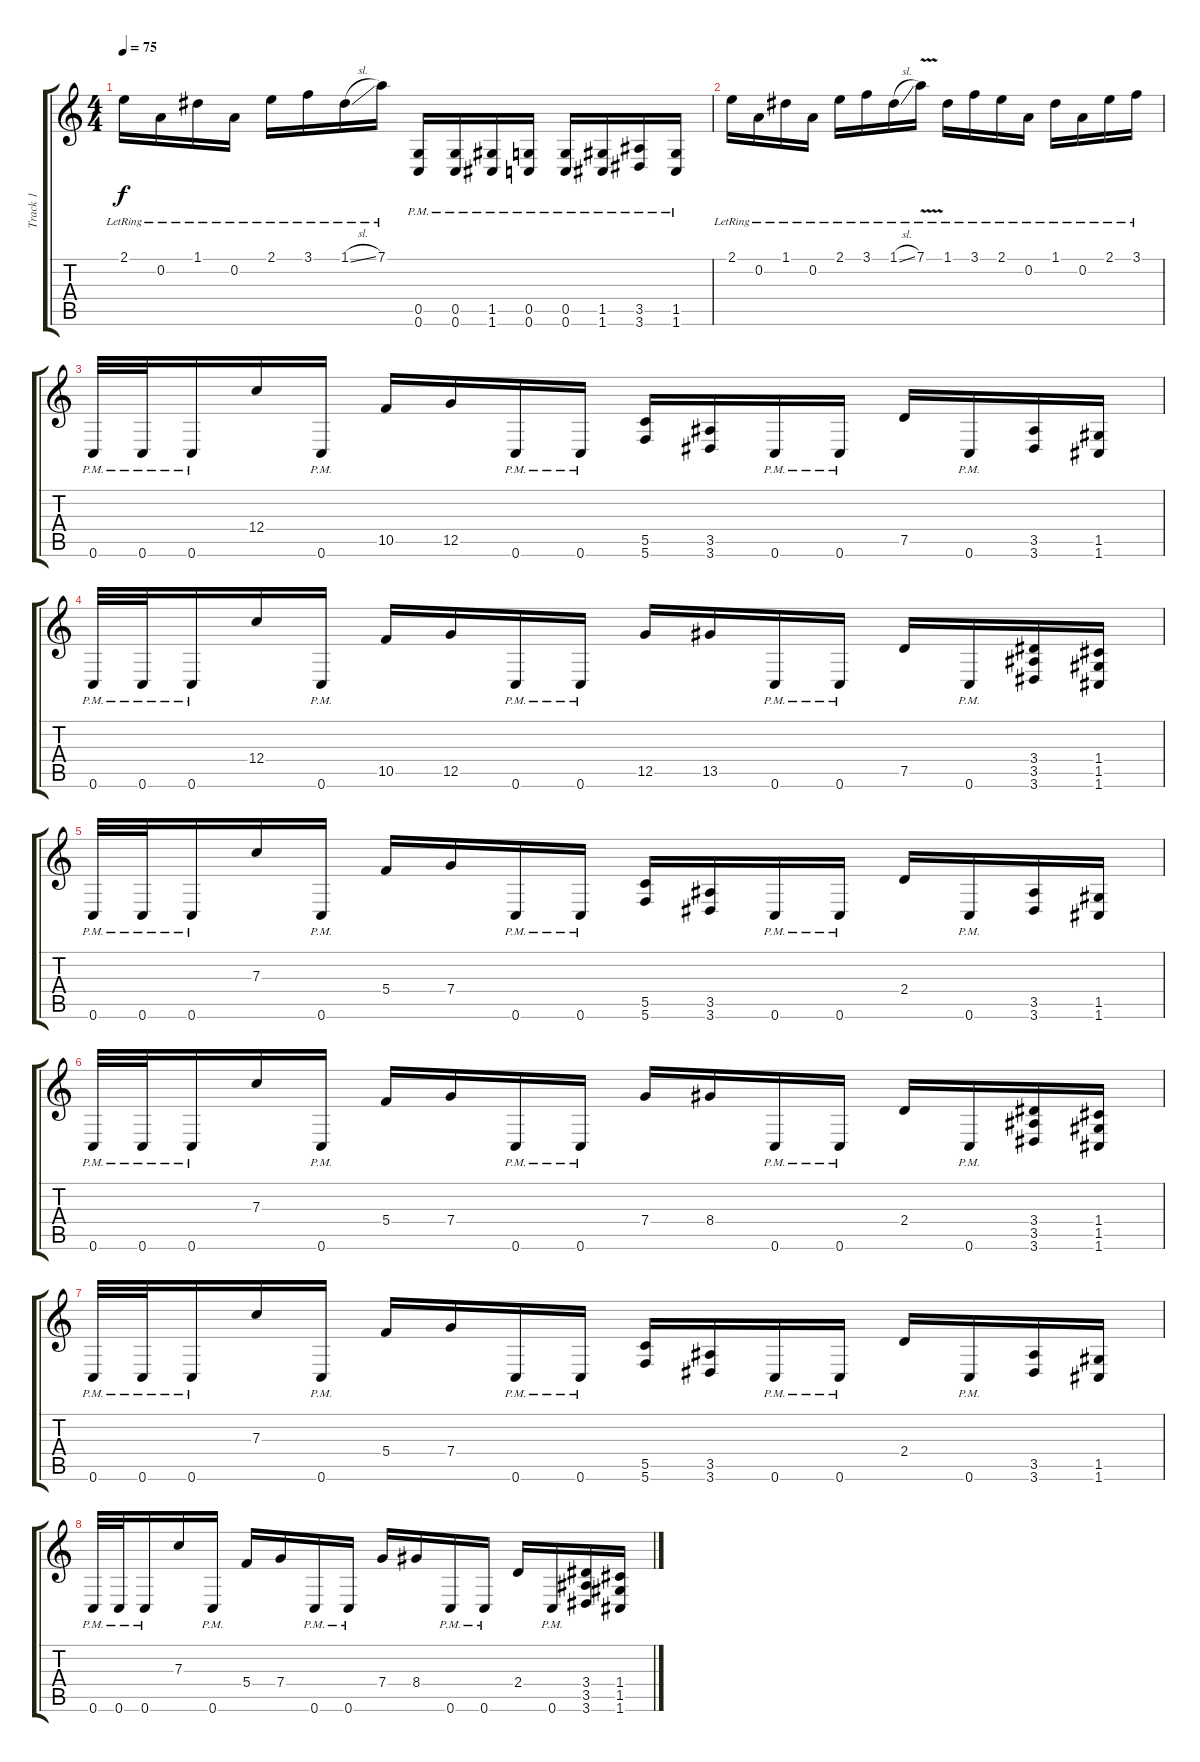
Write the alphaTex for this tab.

\track ("Track 1" "Track 1") {instrument distortionguitar}
\staff {score tabs}
\tuning (D4 A3 F3 C3 G2 C2) {hide}
\ts (4 4)
\tempo 75
\clef g2
\ks c
2.1{lr}.16{dy f} 0.2{lr}.16 1.1{lr}.16 0.2{lr}.16 2.1{lr}.16 3.1{lr}.16 1.1{sl lr}.16 7.1{lr}.16 (0.5 0.6{pm}).16 (0.5 0.6{pm}).16 (1.5 1.6{pm}).16 (0.5 0.6{pm}).16 (0.5 0.6{pm}).16 (1.5 1.6{pm}).16 (3.5 3.6{pm}).16 (1.5 1.6{pm}).16 |
2.1{lr}.16 0.2{lr}.16 1.1{lr}.16 0.2{lr}.16 2.1{lr}.16 3.1{lr}.16 1.1{sl lr}.16 7.1{v lr}.16 1.1{lr}.16 3.1{lr}.16 2.1{lr}.16 0.2{lr}.16 1.1{lr}.16 0.2{lr}.16 2.1{lr}.16 3.1{lr}.16 |
0.6{pm}.32 0.6{pm}.32 0.6{pm}.16 12.4.16 0.6{pm}.16 10.5.16 12.5.16 0.6{pm}.16 0.6{pm}.16 (5.5 5.6).16 (3.5 3.6).16 0.6{pm}.16 0.6{pm}.16 7.5.16 0.6{pm}.16 (3.5 3.6).16 (1.5 1.6).16 |
0.6{pm}.32 0.6{pm}.32 0.6{pm}.16 12.4.16 0.6{pm}.16 10.5.16 12.5.16 0.6{pm}.16 0.6{pm}.16 12.5.16 13.5.16 0.6{pm}.16 0.6{pm}.16 7.5.16 0.6{pm}.16 (3.4 3.5 3.6).16 (1.4 1.5 1.6).16 |
0.6{pm}.32 0.6{pm}.32 0.6{pm}.16 7.3.16 0.6{pm}.16 5.4.16 7.4.16 0.6{pm}.16 0.6{pm}.16 (5.5 5.6).16 (3.5 3.6).16 0.6{pm}.16 0.6{pm}.16 2.4.16 0.6{pm}.16 (3.5 3.6).16 (1.5 1.6).16 |
0.6{pm}.32 0.6{pm}.32 0.6{pm}.16 7.3.16 0.6{pm}.16 5.4.16 7.4.16 0.6{pm}.16 0.6{pm}.16 7.4.16 8.4.16 0.6{pm}.16 0.6{pm}.16 2.4.16 0.6{pm}.16 (3.4 3.5 3.6).16 (1.4 1.5 1.6).16 |
0.6{pm}.32 0.6{pm}.32 0.6{pm}.16 7.3.16 0.6{pm}.16 5.4.16 7.4.16 0.6{pm}.16 0.6{pm}.16 (5.5 5.6).16 (3.5 3.6).16 0.6{pm}.16 0.6{pm}.16 2.4.16 0.6{pm}.16 (3.5 3.6).16 (1.5 1.6).16 |
0.6{pm}.32 0.6{pm}.32 0.6{pm}.16 7.3.16 0.6{pm}.16 5.4.16 7.4.16 0.6{pm}.16 0.6{pm}.16 7.4.16 8.4.16 0.6{pm}.16 0.6{pm}.16 2.4.16 0.6{pm}.16 (3.4 3.5 3.6).16 (1.4 1.5 1.6).16
